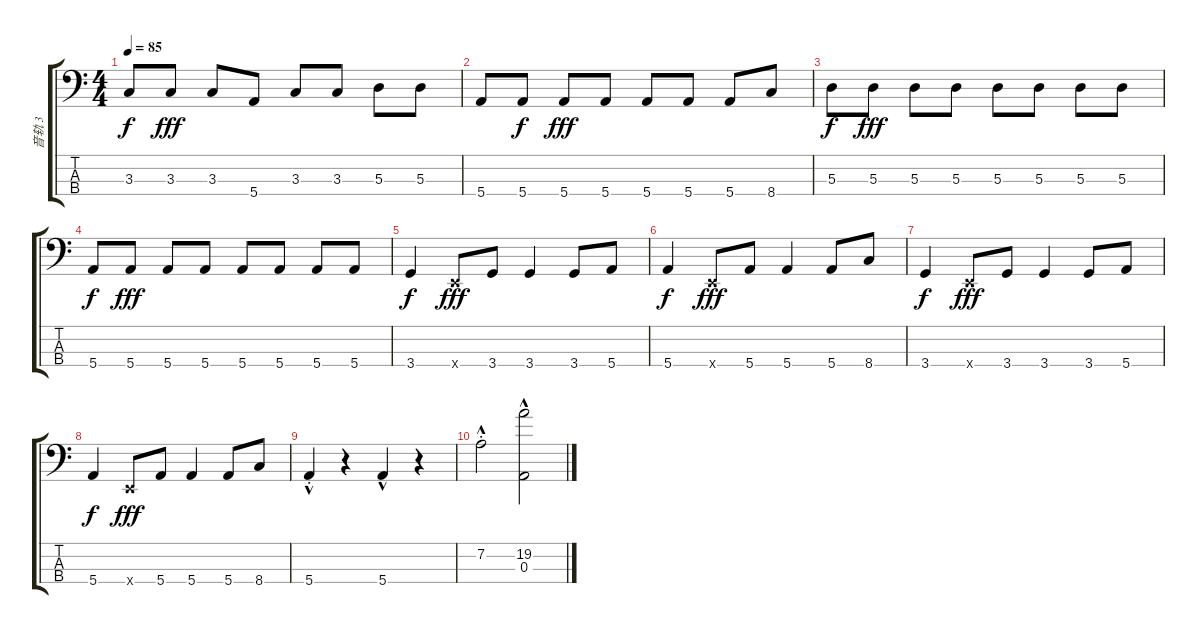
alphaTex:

\track ("音轨 3" "音轨 3") {instrument electricbassfinger}
\staff {score tabs}
\tuning (G2 D2 A1 E1) {hide}
\ts (4 4)
\tempo 85
\clef f4
\ks c
3.3.8{dy f} 3.3.8{dy fff} 3.3.8 5.4.8 3.3.8 3.3.8 5.3.8 5.3.8 |
5.4.8 5.4.8{dy f} 5.4.8{dy fff} 5.4.8 5.4.8 5.4.8 5.4.8 8.4.8 |
5.3.8{dy f} 5.3.8{dy fff} 5.3.8 5.3.8 5.3.8 5.3.8 5.3.8 5.3.8 |
5.4.8{dy f} 5.4.8{dy fff} 5.4.8 5.4.8 5.4.8 5.4.8 5.4.8 5.4.8 |
3.4.4{dy f} 0.4{x}.8{dy fff} 3.4.8 3.4.4 3.4.8 5.4.8 |
5.4.4{dy f} 0.4{x}.8{dy fff} 5.4.8 5.4.4 5.4.8 8.4.8 |
3.4.4{dy f} 0.4{x}.8{dy fff} 3.4.8 3.4.4 3.4.8 5.4.8 |
5.4.4{dy f} 0.4{x}.8{dy fff} 5.4.8 5.4.4 5.4.8 8.4.8 |
5.4{hac st}.4 r.4 5.4{hac}.4 r.4 |
7.2{hac st}.2 (19.2{hac} 0.3).2
